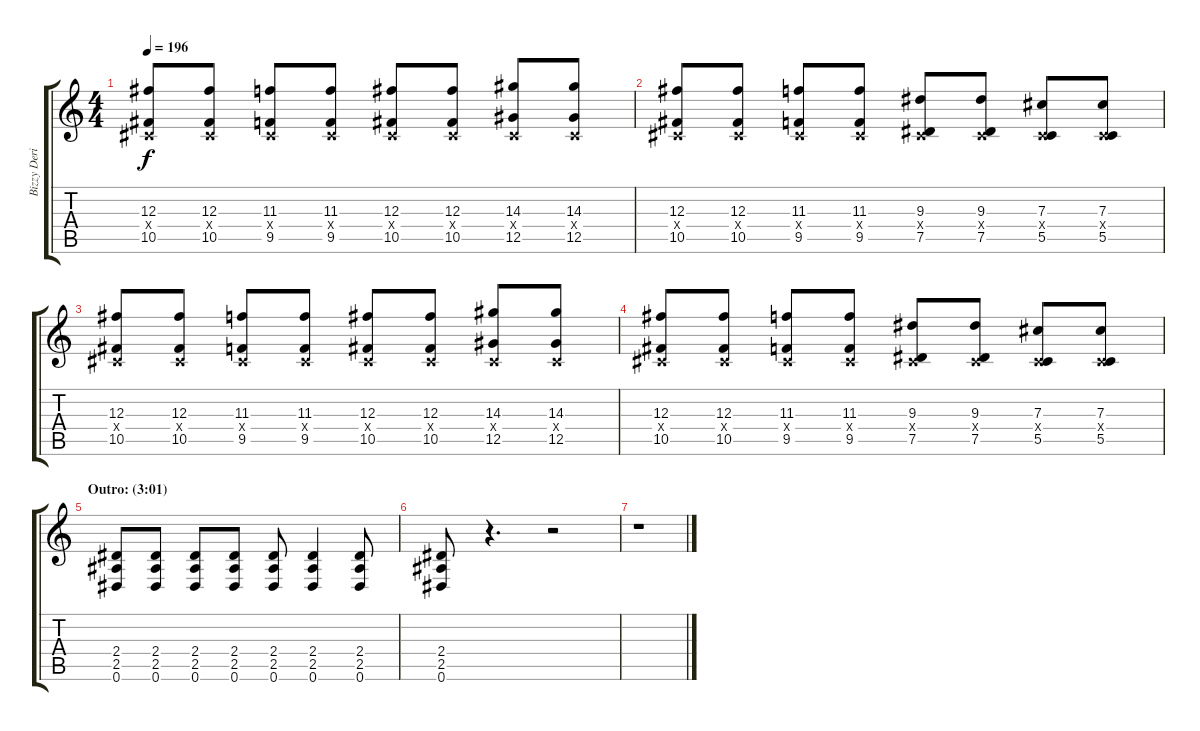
\track ("Bizzy Derick - Rythm Guitar" "Bizzy Deri") {instrument overdrivenguitar}
\staff {score tabs}
\tuning (Eb4 Bb3 Gb3 Db3 Ab2 Eb2) {hide}
\ts (4 4)
\tempo 196
\clef g2
\ks c
(12.3 0.4{x} 10.5).8{dy f} (12.3 0.4{x} 10.5).8 (11.3 0.4{x} 9.5).8 (11.3 0.4{x} 9.5).8 (12.3 0.4{x} 10.5).8 (12.3 0.4{x} 10.5).8 (14.3 0.4{x} 12.5).8 (14.3 0.4{x} 12.5).8 |
(12.3 0.4{x} 10.5).8 (12.3 0.4{x} 10.5).8 (11.3 0.4{x} 9.5).8 (11.3 0.4{x} 9.5).8 (9.3 0.4{x} 7.5).8 (9.3 0.4{x} 7.5).8 (7.3 0.4{x} 5.5).8 (7.3 0.4{x} 5.5).8 |
(12.3 0.4{x} 10.5).8 (12.3 0.4{x} 10.5).8 (11.3 0.4{x} 9.5).8 (11.3 0.4{x} 9.5).8 (12.3 0.4{x} 10.5).8 (12.3 0.4{x} 10.5).8 (14.3 0.4{x} 12.5).8 (14.3 0.4{x} 12.5).8 |
(12.3 0.4{x} 10.5).8 (12.3 0.4{x} 10.5).8 (11.3 0.4{x} 9.5).8 (11.3 0.4{x} 9.5).8 (9.3 0.4{x} 7.5).8 (9.3 0.4{x} 7.5).8 (7.3 0.4{x} 5.5).8 (7.3 0.4{x} 5.5).8 |
\section ("" "Outro: (3:01)")
(2.4 2.5 0.6).8 (2.4 2.5 0.6).8 (2.4 2.5 0.6).8 (2.4 2.5 0.6).8 (2.4 2.5 0.6).8 (2.4 2.5 0.6).4 (2.4 2.5 0.6).8 |
(2.4 2.5 0.6).8 r.4{d} r.2 |
r.1
